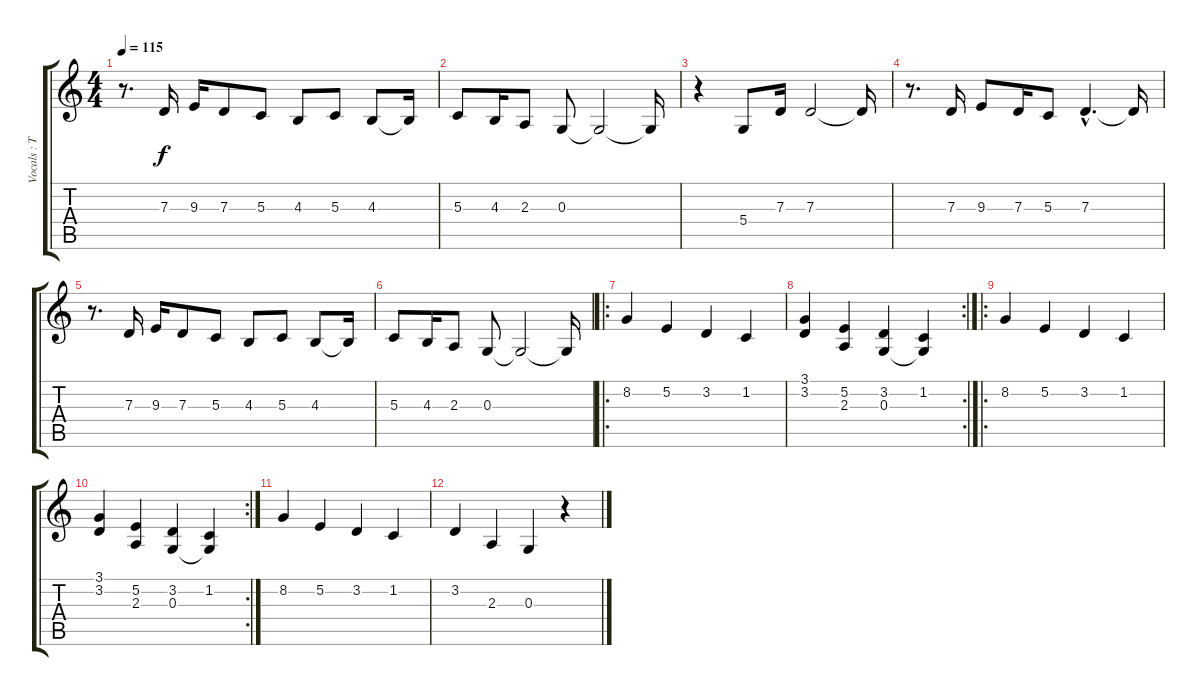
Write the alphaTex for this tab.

\track ("Vocals : Trever Keith" "Vocals : T") {instrument oboe}
\staff {score tabs}
\tuning (E4 B3 G3 D3 A2 E2) {hide}
\ts (4 4)
\tempo 115
\clef g2
\ks c
r.8{d dy f} 7.3.16 9.3.16 7.3.8 5.3.8 4.3.8 5.3.8 4.3.8 4.3{t}.16 |
5.3.8 4.3.16 2.3.8 0.3.8 0.3{t}.2 0.3{t}.16 |
r.4 5.4.8 7.3.16 7.3.2 7.3{t}.16 |
r.8{d} 7.3.16 9.3.8 7.3.16 5.3.8 7.3{hac}.4{d} 7.3{t}.16 |
r.8{d} 7.3.16 9.3.16 7.3.8 5.3.8 4.3.8 5.3.8 4.3.8 4.3{t}.16 |
5.3.8 4.3.16 2.3.8 0.3.8 0.3{t}.2 0.3{t}.16 |
\ro
8.2.4 5.2.4 3.2.4 1.2.4 |
\rc 2
(3.1 3.2).4 (5.2 2.3).4 (3.2 0.3).4 (1.2 0.3{t}).4 |
\ro
8.2.4 5.2.4 3.2.4 1.2.4 |
\rc 2
(3.1 3.2).4 (5.2 2.3).4 (3.2 0.3).4 (1.2 0.3{t}).4 |
8.2.4 5.2.4 3.2.4 1.2.4 |
3.2.4 2.3.4 0.3.4 r.4
